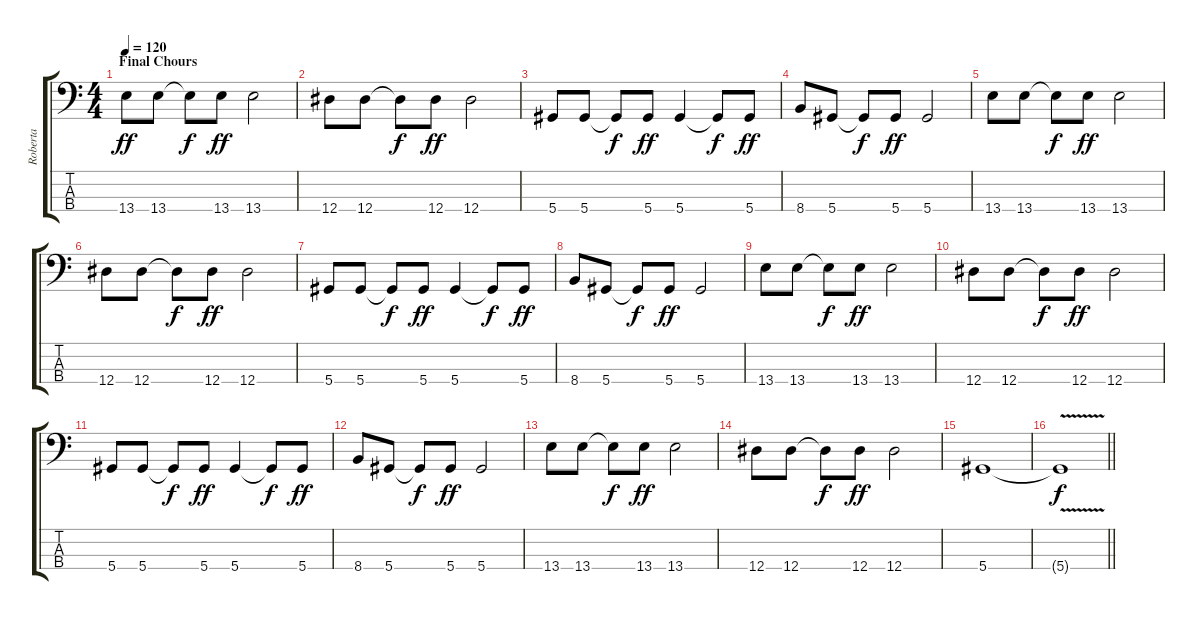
\track ("Roberta" "Roberta") {instrument distortionguitar}
\staff {score tabs}
\tuning (Gb2 Db2 Ab1 Eb1) {hide}
\ts (4 4)
\section ("" "Final Chours")
\tempo 120
\clef f4
\ks c
13.4.8{dy ff} 13.4.8 13.4{t}.8{dy f} 13.4.8{dy ff} 13.4.2 |
12.4.8 12.4.8 12.4{t}.8{dy f} 12.4.8{dy ff} 12.4.2 |
5.4.8 5.4.8 5.4{t}.8{dy f} 5.4.8{dy ff} 5.4.4 5.4{t}.8{dy f} 5.4.8{dy ff} |
8.4.8 5.4.8 5.4{t}.8{dy f} 5.4.8{dy ff} 5.4.2 |
13.4.8 13.4.8 13.4{t}.8{dy f} 13.4.8{dy ff} 13.4.2 |
12.4.8 12.4.8 12.4{t}.8{dy f} 12.4.8{dy ff} 12.4.2 |
5.4.8 5.4.8 5.4{t}.8{dy f} 5.4.8{dy ff} 5.4.4 5.4{t}.8{dy f} 5.4.8{dy ff} |
8.4.8 5.4.8 5.4{t}.8{dy f} 5.4.8{dy ff} 5.4.2 |
13.4.8 13.4.8 13.4{t}.8{dy f} 13.4.8{dy ff} 13.4.2 |
12.4.8 12.4.8 12.4{t}.8{dy f} 12.4.8{dy ff} 12.4.2 |
5.4.8 5.4.8 5.4{t}.8{dy f} 5.4.8{dy ff} 5.4.4 5.4{t}.8{dy f} 5.4.8{dy ff} |
8.4.8 5.4.8 5.4{t}.8{dy f} 5.4.8{dy ff} 5.4.2 |
13.4.8 13.4.8 13.4{t}.8{dy f} 13.4.8{dy ff} 13.4.2 |
12.4.8 12.4.8 12.4{t}.8{dy f} 12.4.8{dy ff} 12.4.2 |
5.4.1 |
\barLineRight lightlight
5.4{v t}.1{dy f}
